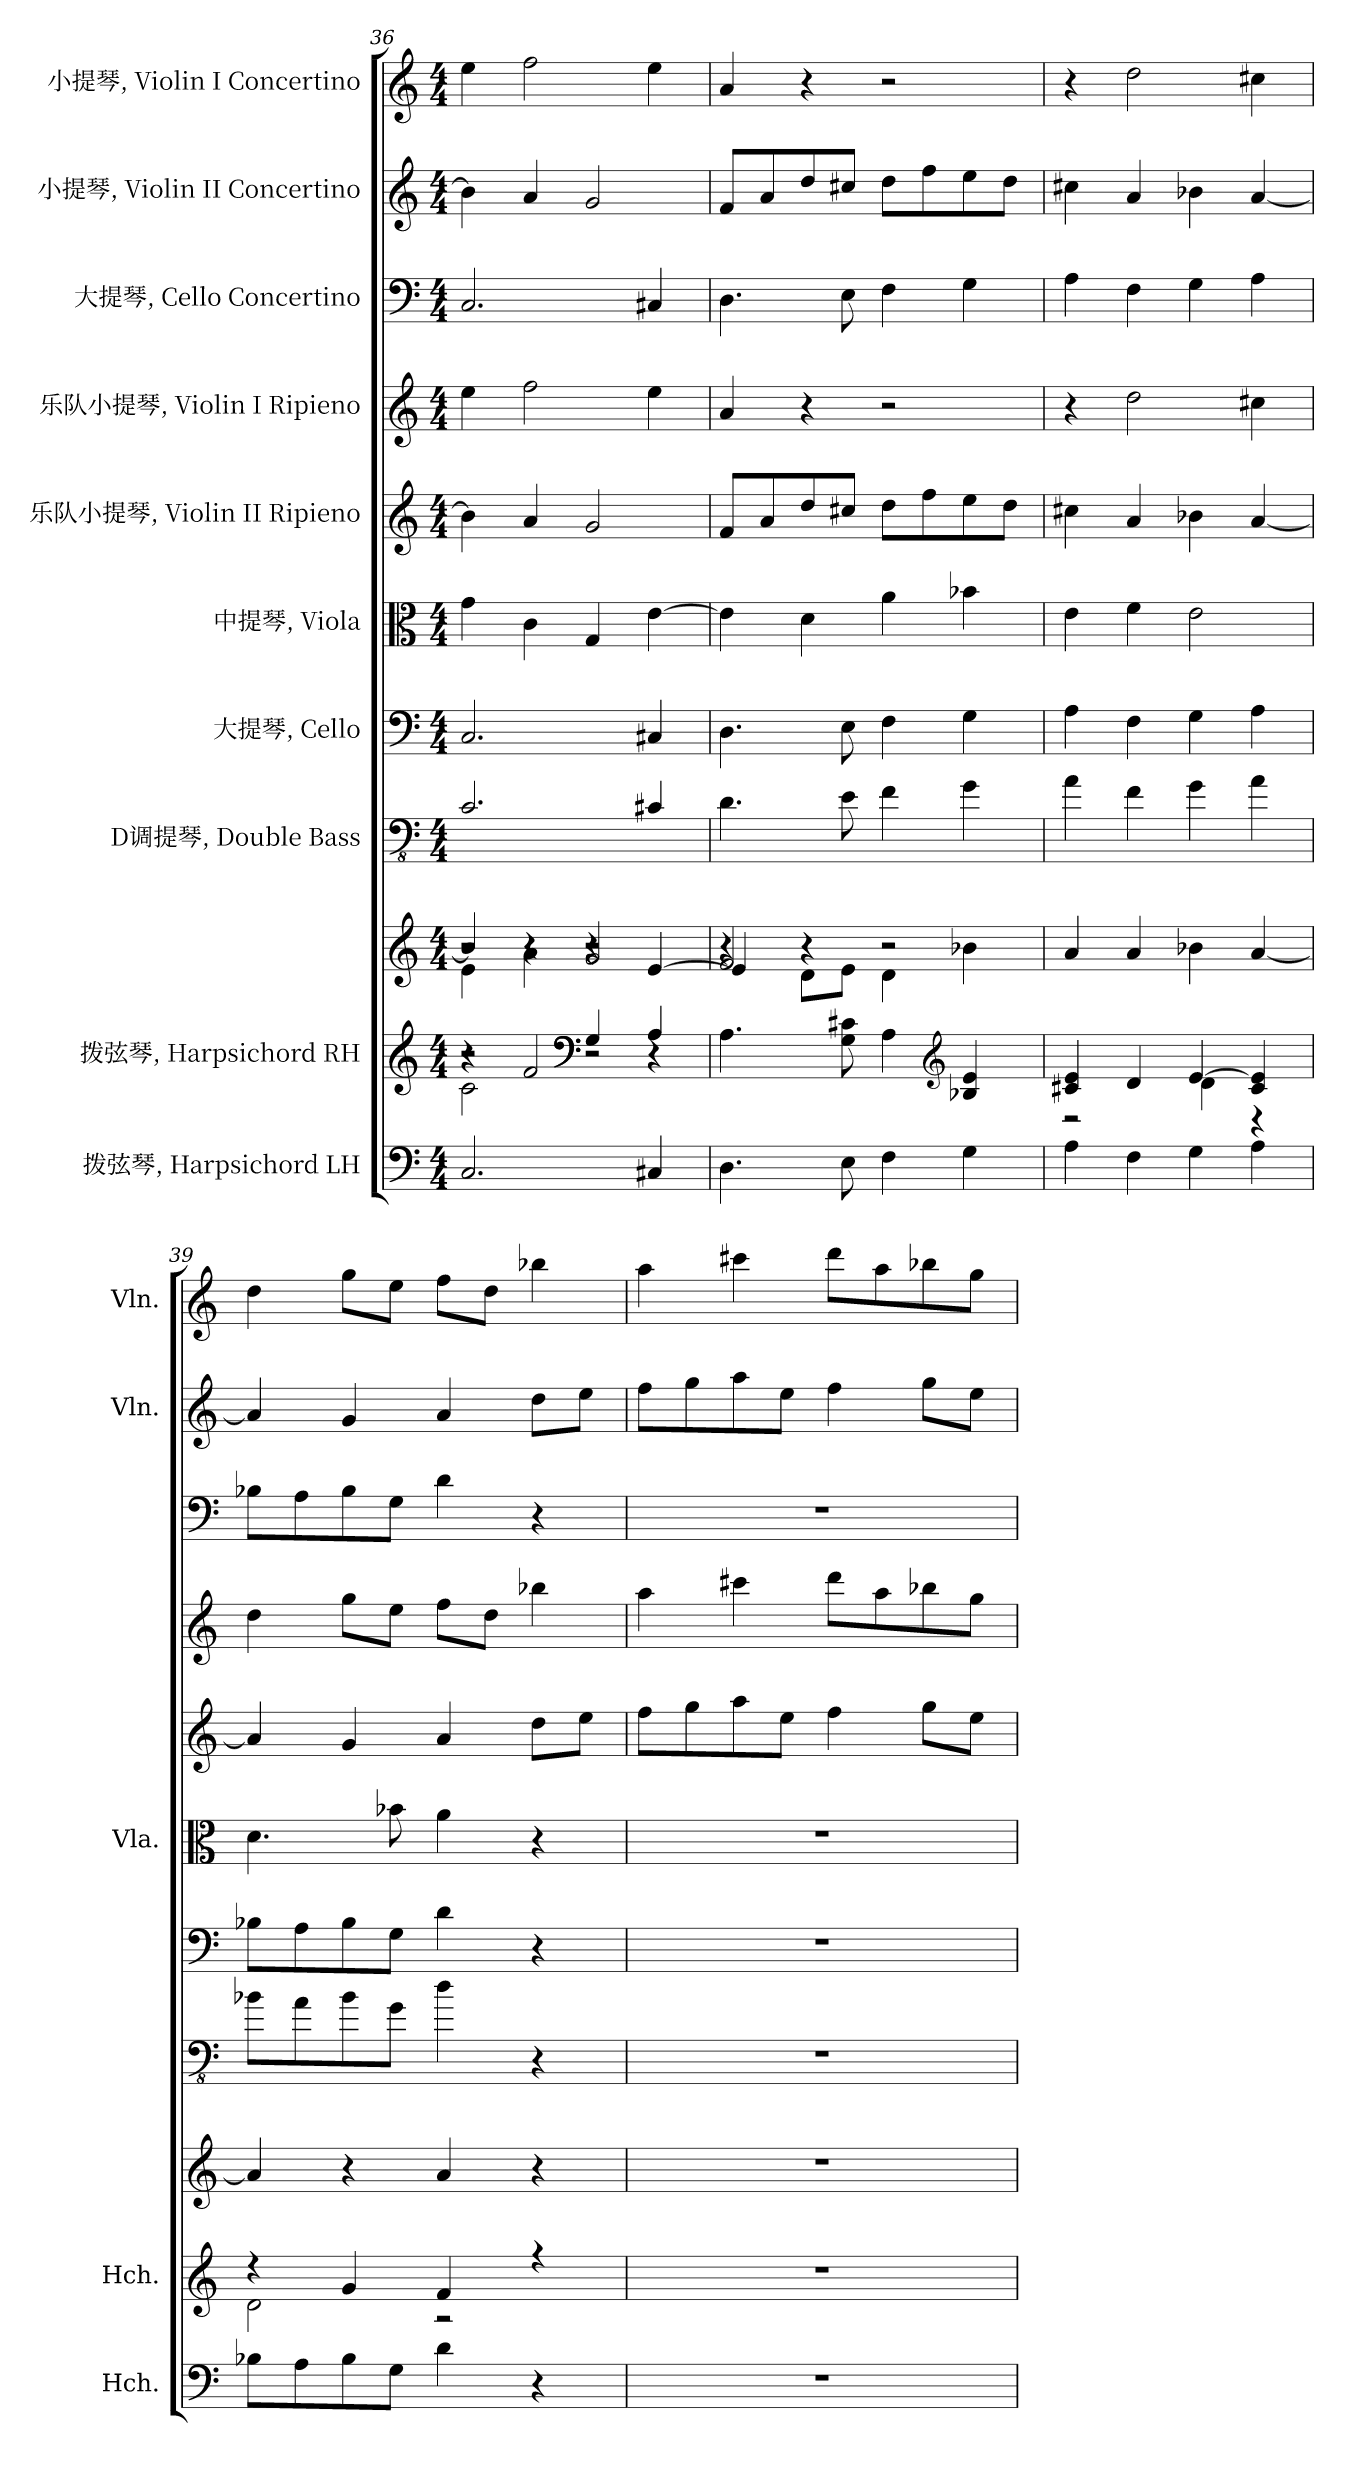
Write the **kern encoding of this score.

**kern	**kern	**kern	**kern	**kern	**kern	**kern	**kern	**kern	**kern	**kern
*part10	*part9	*part9	*part8	*part7	*part6	*part5	*part4	*part3	*part2	*part1
*staff11	*staff10	*staff9	*staff8	*staff7	*staff6	*staff5	*staff4	*staff3	*staff2	*staff1
*I"拨弦琴, Harpsichord LH	*I"拨弦琴, Harpsichord RH	*	*I"D调提琴, Double Bass	*I"大提琴, Cello	*I"中提琴, Viola	*I"乐队小提琴, Violin II Ripieno	*I"乐队小提琴, Violin I Ripieno	*I"大提琴, Cello Concertino	*I"小提琴, Violin II Concertino	*I"小提琴, Violin I Concertino
*I'Hch.	*I'Hch.	*	*	*	*I'Vla.	*	*	*	*I'Vln.	*I'Vln.
*clefF4	*clefG2	*clefG2	*clefFv4	*clefF4	*clefC3	*clefG2	*clefG2	*clefF4	*clefG2	*clefG2
*	*	*	*ITrd7c12	*	*	*	*	*	*	*
*k[]	*k[]	*k[]	*k[]	*k[]	*k[]	*k[]	*k[]	*k[]	*k[]	*k[]
*M4/4	*M4/4	*M4/4	*M4/4	*M4/4	*M4/4	*M4/4	*M4/4	*M4/4	*M4/4	*M4/4
=36	=36	=36	=36	=36	=36	=36	=36	=36	=36	=36
*	*^	*^	*	*	*	*	*	*	*	*
*	*	*^	*	*^	*	*	*	*	*	*	*	*
2.C/	4r	2c\	2r	4b-/]	4e\	2r	2.CC/	2.C/	4g\	4b-\]	4ee\	2.C/	4b-\]	4ee\
.	2f/	.	.	4r	4a\	.	.	.	4c\	4a/	2ff\	.	4a/	2ff\
*	*clefF4	*	*	*	*	*	*	*	*	*	*	*	*	*
.	.	2r	4G/	2g/	2r	4r	.	.	4G/	2g/	.	.	2g/	.
4C#X/	4r	.	4A/	.	.	[4e/	4CC#X/	4C#X/	[4e\	.	4ee\	4C#X/	.	4ee\
*	*v	*v	*v	*	*	*	*	*	*	*	*	*	*	*
=37	=37	=37	=37	=37	=37	=37	=37	=37	=37	=37	=37	=37
4.D\	4.A\	2f/	4r	4e/]	4.DD\	4.D\	4e\]	8f/L	4a/	4.D\	8f/L	4a/
.	.	.	.	.	.	.	.	8a/	.	.	8a/	.
.	.	.	8d\L	4r	.	.	4d\	8dd/	4r	.	8dd/	4r
8E\	8G\ 8c#X\	.	8e\J	.	8EE\	8E\	.	8cc#X/J	.	8E\	8cc#X/J	.
4F\	4A\	2r	4d\	2r	4FF\	4F\	4a\	8dd\L	2r	4F\	8dd\L	2r
.	.	.	.	.	.	.	.	8ff\	.	.	8ff\	.
*	*clefG2	*	*	*	*	*	*	*	*	*	*	*
4G\	4B-X/ 4e/	.	4b-X\	.	4GG\	4G\	4b-X\	8ee\	.	4G\	8ee\	.
.	.	.	.	.	.	.	.	8dd\J	.	.	8dd\J	.
*	*	*v	*v	*v	*	*	*	*	*	*	*	*
=38	=38	=38	=38	=38	=38	=38	=38	=38	=38	=38
*	*^	*	*	*	*	*	*	*	*	*
4A\	4c#X/ 4e/	2r	4a/	4AA\	4A\	4e\	4cc#X\	4r	4A\	4cc#X\	4r
4F\	4d/	.	4a/	4FF\	4F\	4f\	4a/	2dd\	4F\	4a/	2dd\
4G\	[4e/	4d\	4b-X\	4GG\	4G\	2e\	4b-X\	.	4G\	4b-X\	.
4A\	4c#/ 4e/]	4r	[4a/	4AA\	4A\	.	[4a/	4cc#X\	4A\	[4a/	4cc#X\
!!LO:PB:g=z
=39	=39	=39	=39	=39	=39	=39	=39	=39	=39	=39	=39
8B-X\L	4r	2d\	4a/]	8BB-X\L	8B-X\L	4.d\	4a/]	4dd\	8B-X\L	4a/]	4dd\
8A\	.	.	.	8AA\	8A\	.	.	.	8A\	.	.
8B-\	4g/	.	4r	8BB-\	8B-\	.	4g/	8gg\L	8B-\	4g/	8gg\L
8G\J	.	.	.	8GG\J	8G\J	8b-X\	.	8ee\J	8G\J	.	8ee\J
4d\	4f/	2r	4a/	4D\	4d\	4a\	4a/	8ff\L	4d\	4a/	8ff\L
.	.	.	.	.	.	.	.	8dd\J	.	.	8dd\J
4r	4r	.	4r	4r	4r	4r	8dd\L	4bb-X\	4r	8dd\L	4bb-X\
.	.	.	.	.	.	.	8ee\J	.	.	8ee\J	.
*	*v	*v	*	*	*	*	*	*	*	*	*
=40	=40	=40	=40	=40	=40	=40	=40	=40	=40	=40
1r	1r	1r	1r	1r	1r	8ff\L	4aa\	1r	8ff\L	4aa\
.	.	.	.	.	.	8gg\	.	.	8gg\	.
.	.	.	.	.	.	8aa\	4ccc#X\	.	8aa\	4ccc#X\
.	.	.	.	.	.	8ee\J	.	.	8ee\J	.
.	.	.	.	.	.	4ff\	8ddd\L	.	4ff\	8ddd\L
.	.	.	.	.	.	.	8aa\	.	.	8aa\
.	.	.	.	.	.	8gg\L	8bb-X\	.	8gg\L	8bb-X\
.	.	.	.	.	.	8ee\J	8gg\J	.	8ee\J	8gg\J
=	=	=	=	=	=	=	=	=	=	=
*-	*-	*-	*-	*-	*-	*-	*-	*-	*-	*-
